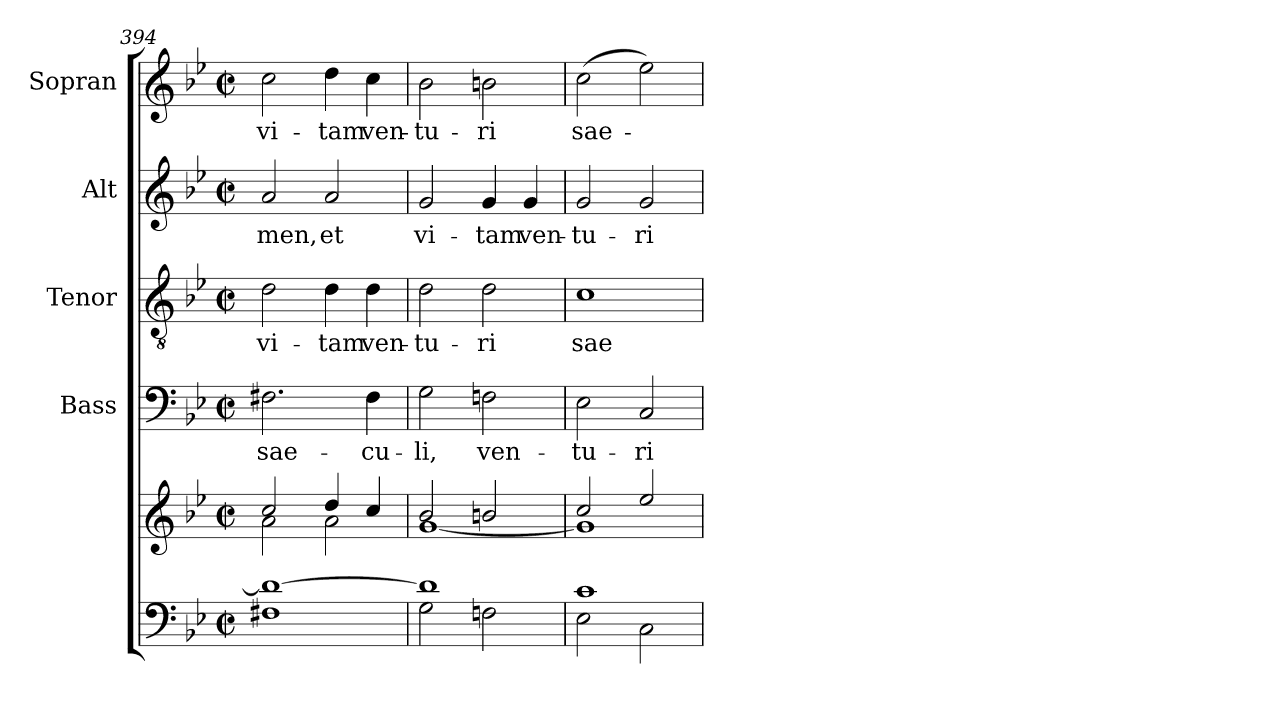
**kern	**kern	**kern	**text	**kern	**text	**kern	**text	**kern	**text
*part5	*part5	*part4	*part4	*part3	*part3	*part2	*part2	*part1	*part1
*staff6	*staff5	*staff4	*staff4	*staff3	*staff3	*staff2	*staff2	*staff1	*staff1
*	*	*I"Bass	*	*I"Tenor	*	*I"Alt	*	*I"Sopran	*
*	*	*I'B.	*	*I'T.	*	*I'A.	*	*I'S.	*
*clefF4	*clefG2	*clefF4	*	*clefGv2	*	*clefG2	*	*clefG2	*
*k[b-e-]	*k[b-e-]	*k[b-e-]	*	*k[b-e-]	*	*k[b-e-]	*	*k[b-e-]	*
*B-:	*B-:	*B-:	*	*B-:	*	*B-:	*	*B-:	*
*M2/2	*M2/2	*M2/2	*	*M2/2	*	*M2/2	*	*M2/2	*
*met(c|)	*met(c|)	*met(c|)	*	*met(c|)	*	*met(c|)	*	*met(c|)	*
=394	=394	=394	=394	=394	=394	=394	=394	=394	=394
*^	*^	*	*	*	*	*	*	*	*
!	!	!	!	!	!LO:LY:b	!	!LO:LY:b	!	!LO:LY:b	!	!LO:LY:b
1d_	1F#X	2cc/	2a\	2.F#X\	sae-	2d\	vi-	2a/	-men,	2cc\	vi-
!	!	!	!	!	!	!	!LO:LY:b	!	!LO:LY:b	!	!LO:LY:b
.	.	4dd/	2a\	.	.	4d\	-tam	2a/	et	4dd\	-tam
!	!	!	!	!	!LO:LY:b	!	!LO:LY:b	!	!	!	!LO:LY:b
.	.	4cc/	.	4F#\	-cu-	4d\	ven-	.	.	4cc\	ven-
=395	=395	=395	=395	=395	=395	=395	=395	=395	=395	=395	=395
!	!	!	!	!	!LO:LY:b	!	!LO:LY:b	!	!LO:LY:b	!	!LO:LY:b
1d]	2G\	2b-/	[<1g	2G\	-li,	2d\	-tu-	2g/	vi-	2b-\	-tu-
!	!	!	!	!	!LO:LY:b	!	!LO:LY:b	!	!LO:LY:b	!	!LO:LY:b
.	2Fn\	2bn/	.	2Fn\	ven-	2d\	-ri	4g/	-tam	2bn\	-ri
!	!	!	!	!	!	!	!	!	!LO:LY:b	!	!
.	.	.	.	.	.	.	.	4g/	ven-	.	.
=396	=396	=396	=396	=396	=396	=396	=396	=396	=396	=396	=396
!	!	!	!	!	!LO:LY:b	!	!LO:LY:b	!	!LO:LY:b	!	!LO:LY:b
1c	2E-\	2cc/	1g]	2E-\	-tu-	1c	sae-	2g/	-tu-	(>2cc\	sae-
!	!	!	!	!	!LO:LY:b	!	!	!	!LO:LY:b	!	!
.	2C\	2ee-/	.	2C/	-ri	.	.	2g/	-ri	2ee-\)	.
*v	*v	*	*	*	*	*	*	*	*	*	*
*	*v	*v	*	*	*	*	*	*	*	*
=	=	=	=	=	=	=	=	=	=
*-	*-	*-	*-	*-	*-	*-	*-	*-	*-
